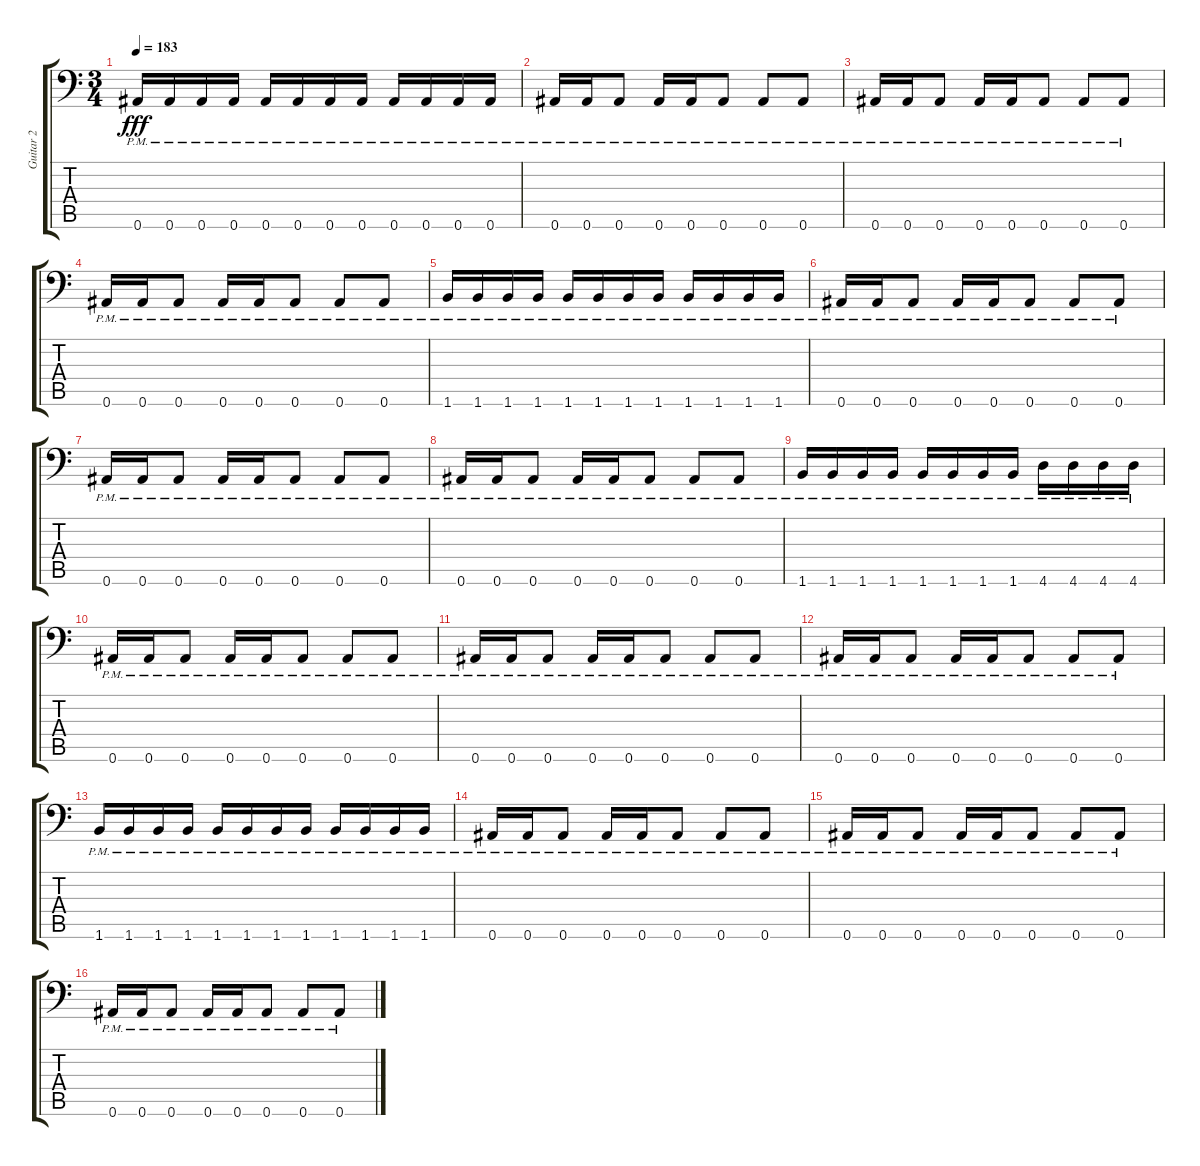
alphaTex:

\track ("Guitar 2" "Guitar 2") {instrument distortionguitar}
\staff {score tabs}
\tuning (Bb3 F3 Db3 Ab2 Eb2 Bb1) {hide}
\ts (3 4)
\tempo 183
\clef f4
\ks c
0.6{pm}.16{dy fff} 0.6{pm}.16 0.6{pm}.16 0.6{pm}.16 0.6{pm}.16 0.6{pm}.16 0.6{pm}.16 0.6{pm}.16 0.6{pm}.16 0.6{pm}.16 0.6{pm}.16 0.6{pm}.16 |
0.6{pm}.16 0.6{pm}.16 0.6{pm}.8 0.6{pm}.16 0.6{pm}.16 0.6{pm}.8 0.6{pm}.8 0.6{pm}.8 |
0.6{pm}.16 0.6{pm}.16 0.6{pm}.8 0.6{pm}.16 0.6{pm}.16 0.6{pm}.8 0.6{pm}.8 0.6{pm}.8 |
0.6{pm}.16 0.6{pm}.16 0.6{pm}.8 0.6{pm}.16 0.6{pm}.16 0.6{pm}.8 0.6{pm}.8 0.6{pm}.8 |
1.6{pm}.16 1.6{pm}.16 1.6{pm}.16 1.6{pm}.16 1.6{pm}.16 1.6{pm}.16 1.6{pm}.16 1.6{pm}.16 1.6{pm}.16 1.6{pm}.16 1.6{pm}.16 1.6{pm}.16 |
0.6{pm}.16 0.6{pm}.16 0.6{pm}.8 0.6{pm}.16 0.6{pm}.16 0.6{pm}.8 0.6{pm}.8 0.6{pm}.8 |
0.6{pm}.16 0.6{pm}.16 0.6{pm}.8 0.6{pm}.16 0.6{pm}.16 0.6{pm}.8 0.6{pm}.8 0.6{pm}.8 |
0.6{pm}.16 0.6{pm}.16 0.6{pm}.8 0.6{pm}.16 0.6{pm}.16 0.6{pm}.8 0.6{pm}.8 0.6{pm}.8 |
1.6{pm}.16 1.6{pm}.16 1.6{pm}.16 1.6{pm}.16 1.6{pm}.16 1.6{pm}.16 1.6{pm}.16 1.6{pm}.16 4.6{pm}.16 4.6{pm}.16 4.6{pm}.16 4.6{pm}.16 |
0.6{pm}.16 0.6{pm}.16 0.6{pm}.8 0.6{pm}.16 0.6{pm}.16 0.6{pm}.8 0.6{pm}.8 0.6{pm}.8 |
0.6{pm}.16 0.6{pm}.16 0.6{pm}.8 0.6{pm}.16 0.6{pm}.16 0.6{pm}.8 0.6{pm}.8 0.6{pm}.8 |
0.6{pm}.16 0.6{pm}.16 0.6{pm}.8 0.6{pm}.16 0.6{pm}.16 0.6{pm}.8 0.6{pm}.8 0.6{pm}.8 |
1.6{pm}.16 1.6{pm}.16 1.6{pm}.16 1.6{pm}.16 1.6{pm}.16 1.6{pm}.16 1.6{pm}.16 1.6{pm}.16 1.6{pm}.16 1.6{pm}.16 1.6{pm}.16 1.6{pm}.16 |
0.6{pm}.16 0.6{pm}.16 0.6{pm}.8 0.6{pm}.16 0.6{pm}.16 0.6{pm}.8 0.6{pm}.8 0.6{pm}.8 |
0.6{pm}.16 0.6{pm}.16 0.6{pm}.8 0.6{pm}.16 0.6{pm}.16 0.6{pm}.8 0.6{pm}.8 0.6{pm}.8 |
0.6{pm}.16 0.6{pm}.16 0.6{pm}.8 0.6{pm}.16 0.6{pm}.16 0.6{pm}.8 0.6{pm}.8 0.6{pm}.8
